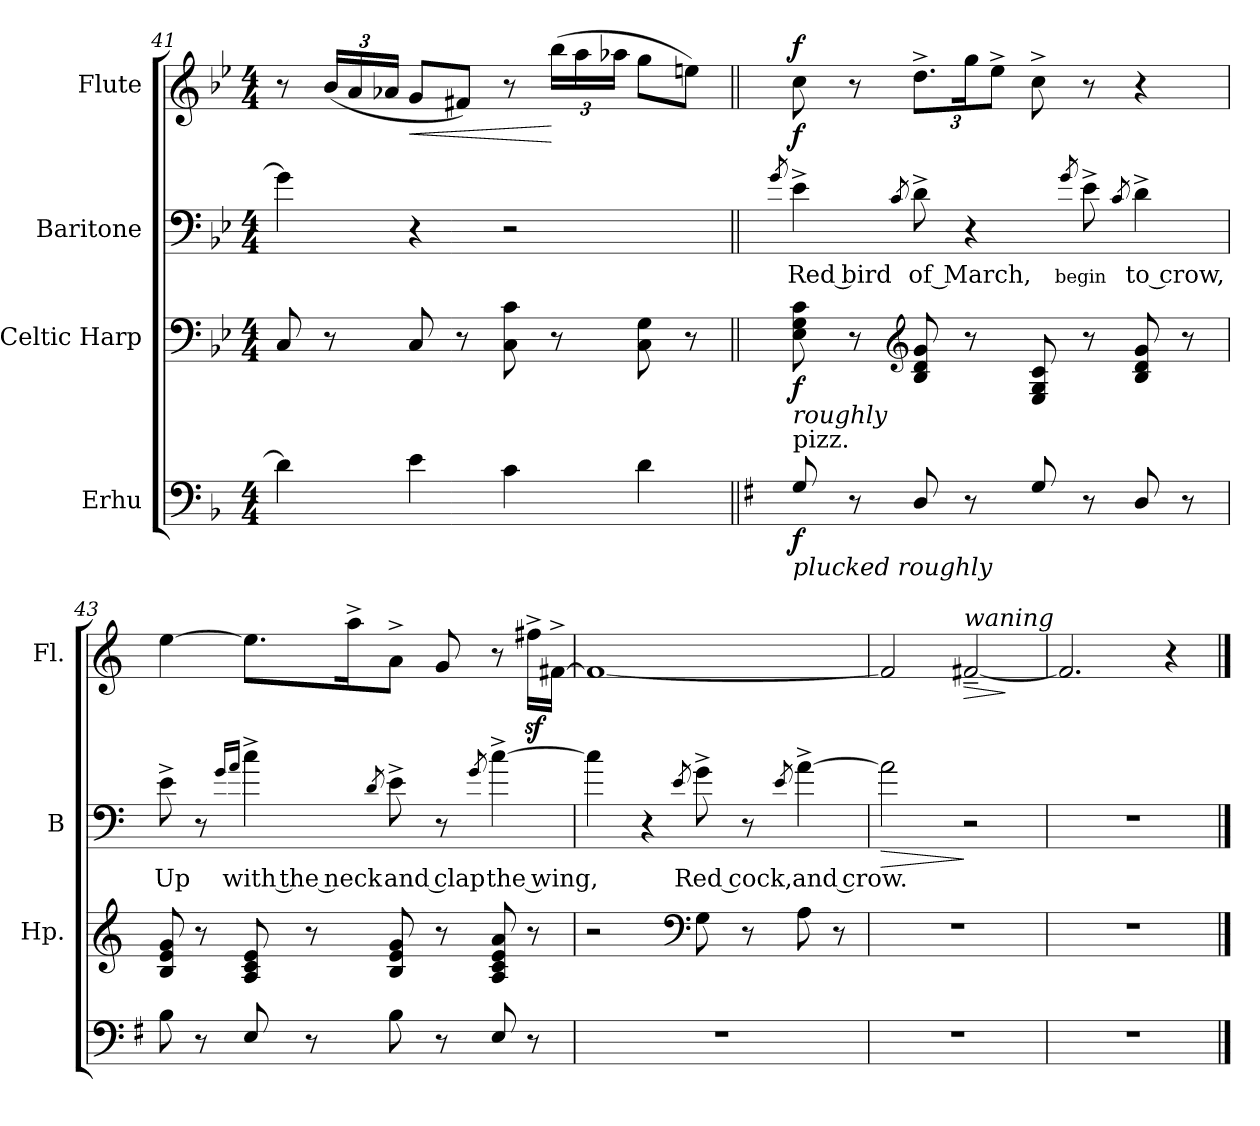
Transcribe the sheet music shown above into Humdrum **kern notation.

**kern	**dynam	**kern	**dynam	**kern	**text	**dynam	**kern	**dynam
*part4	*part4	*part3	*part3	*part2	*part2	*part2	*part1	*part1
*staff4	*staff4	*staff3	*staff3	*staff2	*staff2	*staff2	*staff1	*staff1
*I"Erhu	*	*I"Celtic Harp	*	*I"Baritone	*	*	*I"Flute	*
*	*	*I'Hp.	*	*I'B	*	*	*I'Fl.	*
!!LO:PB:g=z
*clefF4	*	*clefF4	*	*clefF4	*	*	*clefG2	*
*ITrd4c7	*	*	*	*ITrd7c12	*	*	*	*
*k[b-e-]	*	*k[b-e-]	*	*k[b-e-]	*	*	*k[b-e-]	*
*g:	*	*g:	*	*g:	*	*	*g:	*
*M4/4	*	*M4/4	*	*M4/4	*	*	*M4/4	*
=41	=41	=41	=41	=41	=41	=41	=41	=41
4G\]	.	8C/	.	4G\]	.	.	8r	.
.	.	8r	.	.	.	.	(<24b-/LL	.
.	.	.	.	.	.	.	24a/	.
.	.	.	.	.	.	.	24a-X/JJ	.
!	!	!	!	!	!	!	!	!LO:HP:b
4A\	.	8C/	.	4r	.	.	8g/L	<
.	.	8r	.	.	.	.	8f#X/J)	.
4F\	.	8C\ 8c\	.	2r	.	.	8r	.
.	.	8r	.	.	.	.	(>24bb-\LL	[
.	.	.	.	.	.	.	24aa\	.
.	.	.	.	.	.	.	24aa-X\JJ	.
4G\	.	8C\ 8G\	.	.	.	.	8gg\L	.
.	.	8r	.	.	.	.	8een\J)	.
=42||	=42||	=42||	=42||	=42||	=42||	=42||	=42||	=42||
*k[]	*	*k[]	*	*k[]	*	*	*k[]	*
*a:	*	*a:	*	*a:	*	*	*a:	*
.	.	.	.	8qG/	.	.	.	.
!	!	!LO:TX:b:i:t=roughly	!	!	!	!	!	!
!LO:TX:b:i:t=plucked roughly	!	!	!	!	!	!	!	!
!LO:TX:a:t=pizz.	!	!	!	!	!	!	!	!
!	!LO:DY:b	!	!LO:DY:b	!	!LO:LY:b	!LO:DY:a	!	!LO:DY:a
8C/	f	8E\ 8G\ 8c\	f	4E^>\	Red bird	f	8cc\	f
8r	.	8r	.	.	.	.	8r	.
*	*	*clefG2	*	*	*	*	*	*
.	.	.	.	8qC/	.	.	.	.
!	!	!	!	!	!LO:LY:b	!	!	!
8GG/	.	8B/ 8d/ 8g/	.	8D^>\	of March,	.	12.dd^>\L	.
8r	.	8r	.	4r	.	.	24gg\k	.
.	.	.	.	.	.	.	12ee^>\J	.
8C/	.	8E/ 8G/ 8c/	.	.	.	.	8cc^>\	.
!	!	!	!	!	!LO:LY:b	!	!	!
.	.	.	.	8qG/	begin	.	.	.
8r	.	8r	.	8E^>\	.	.	8r	.
.	.	.	.	8qC/	.	.	.	.
!	!	!	!	!	!LO:LY:b	!	!	!
8GG/	.	8B/ 8d/ 8g/	.	4D^>\	to crow,	.	4r	.
8r	.	8r	.	.	.	.	.	.
!!LO:LB:g=z
=43	=43	=43	=43	=43	=43	=43	=43	=43
!	!	!	!	!	!LO:LY:b	!	!	!
8E\	.	8B/ 8e/ 8g/	.	8E^>\	Up	.	[4ee\	.
8r	.	8r	.	8r	.	.	.	.
.	.	.	.	16qG/LL	.	.	.	.
.	.	.	.	16qA/JJ	.	.	.	.
!	!	!	!	!	!LO:LY:b	!	!	!
8AA/	.	8A/ 8c/ 8e/	.	4c^>\	with the neck	.	8.ee\L]	.
8r	.	8r	.	.	.	.	.	.
.	.	.	.	.	.	.	16aa^>\k	.
.	.	.	.	8qD/	.	.	.	.
!	!	!	!	!	!LO:LY:b	!	!	!
8E\	.	8B/ 8e/ 8g/	.	8E^>\	and clap	.	8a^>\J	.
8r	.	8r	.	8r	.	.	8g/	.
.	.	.	.	8qG/	.	.	.	.
!	!	!	!	!	!LO:LY:b	!	!	!
8AA/	.	8A/ 8c/ 8e/ 8a/	.	[4c^>\	the wing,	.	8r	.
8r	.	8r	.	.	.	.	16ff#Xz<^>\LL	.
.	.	.	.	.	.	.	[16f#X^>\JJ	.
=44	=44	=44	=44	=44	=44	=44	=44	=44
1r	.	2r	.	4c\]	.	.	1f#_	.
.	.	.	.	4r	.	.	.	.
*	*	*clefF4	*	*	*	*	*	*
.	.	.	.	8qE/	.	.	.	.
!	!	!	!	!	!LO:LY:b	!	!	!
.	.	8G\	.	8G^>\	Red cock,	.	.	.
.	.	8r	.	8r	.	.	.	.
.	.	.	.	8qE/	.	.	.	.
!	!	!	!	!	!LO:LY:b	!	!	!
.	.	8A\	.	[4A^>\	and crow.	.	.	.
.	.	8r	.	.	.	.	.	.
=45	=45	=45	=45	=45	=45	=45	=45	=45
!	!	!	!	!	!	!LO:HP:b	!	!
1r	.	1r	.	2A\]	.	>	2f#/]	.
!	!	!	!	!	!	!	!LO:TX:a:i:t=waning	!
!	!	!	!	!	!	!	!	!LO:HP:b
.	.	.	.	2r	.	]	[2f#X~</	>
.	.	.	.	.	.	.	.	]
=46	=46	=46	=46	=46	=46	=46	=46	=46
1r	.	1r	.	1r	.	.	2.f#/]	.
.	.	.	.	.	.	.	4r	.
==	==	==	==	==	==	==	==	==
*-	*-	*-	*-	*-	*-	*-	*-	*-
